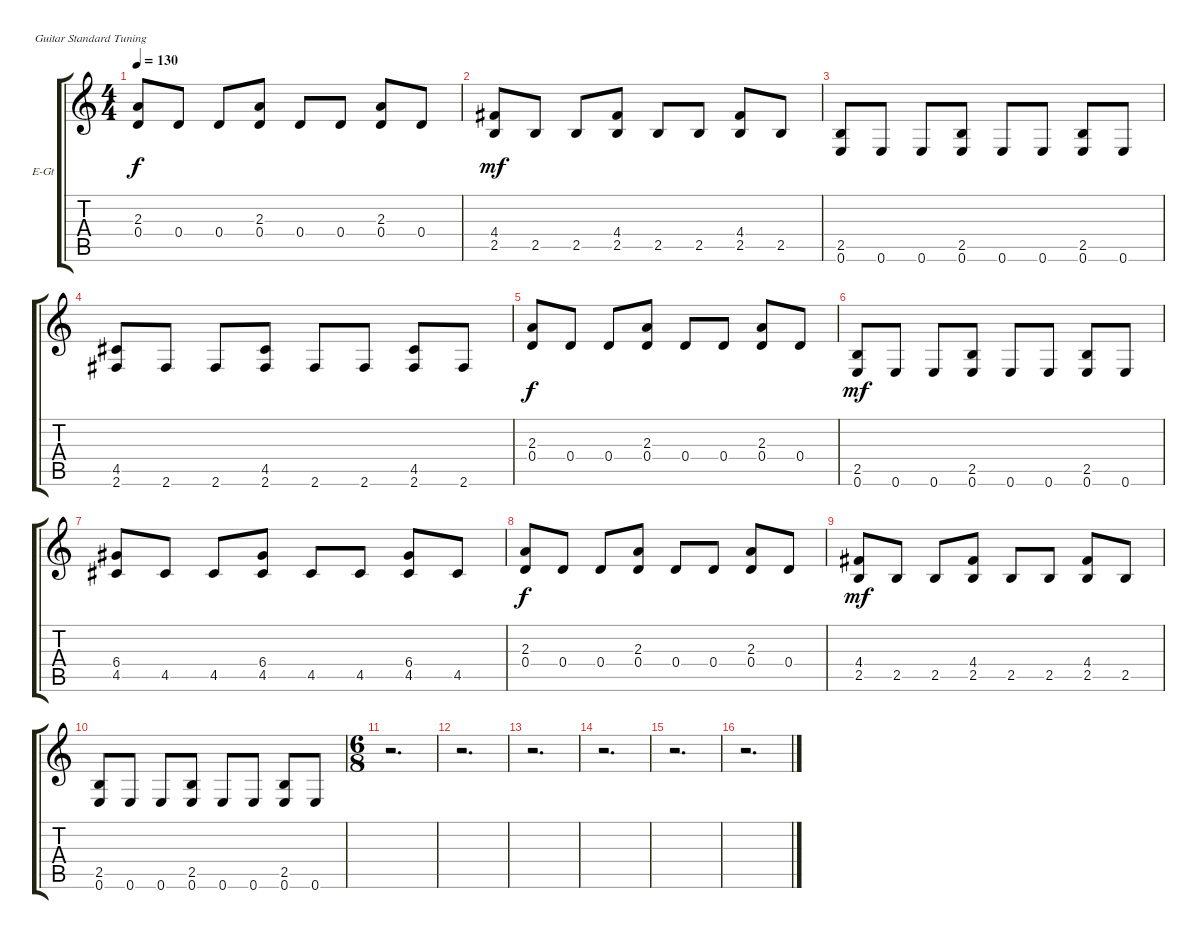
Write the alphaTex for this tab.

\bracketExtendMode groupsimilarinstruments
\firstSystemTrackNameOrientation horizontal
\otherSystemsTrackNameOrientation horizontal
\track ("Guitar - Pavel Bushuev" "E-Gt") {instrument distortionguitar}
\staff {score tabs}
\tuning (E4 B3 G3 D3 A2 E2)
\ts (4 4)
\tempo 130
\clef g2
\ks c
(2.3 0.4).8{dy f} 0.4.8 0.4.8 (2.3 0.4).8 0.4.8 0.4.8 (2.3 0.4).8 0.4.8 |
(4.4 2.5).8{dy mf} 2.5.8 2.5.8 (4.4 2.5).8 2.5.8 2.5.8 (4.4 2.5).8 2.5.8 |
(2.5 0.6).8 0.6.8 0.6.8 (2.5 0.6).8 0.6.8 0.6.8 (2.5 0.6).8 0.6.8 |
(4.5 2.6).8 2.6.8 2.6.8 (4.5 2.6).8 2.6.8 2.6.8 (4.5 2.6).8 2.6.8 |
(2.3 0.4).8{dy f} 0.4.8 0.4.8 (2.3 0.4).8 0.4.8 0.4.8 (2.3 0.4).8 0.4.8 |
(2.5 0.6).8{dy mf} 0.6.8 0.6.8 (2.5 0.6).8 0.6.8 0.6.8 (2.5 0.6).8 0.6.8 |
(6.4 4.5).8 4.5.8 4.5.8 (6.4 4.5).8 4.5.8 4.5.8 (6.4 4.5).8 4.5.8 |
(2.3 0.4).8{dy f} 0.4.8 0.4.8 (2.3 0.4).8 0.4.8 0.4.8 (2.3 0.4).8 0.4.8 |
(4.4 2.5).8{dy mf} 2.5.8 2.5.8 (4.4 2.5).8 2.5.8 2.5.8 (4.4 2.5).8 2.5.8 |
(2.5 0.6).8 0.6.8 0.6.8 (2.5 0.6).8 0.6.8 0.6.8 (2.5 0.6).8 0.6.8 |
\ts (6 8)
r.2{d} |
r.2{d} |
r.2{d} |
r.2{d} |
r.2{d} |
r.2{d}
